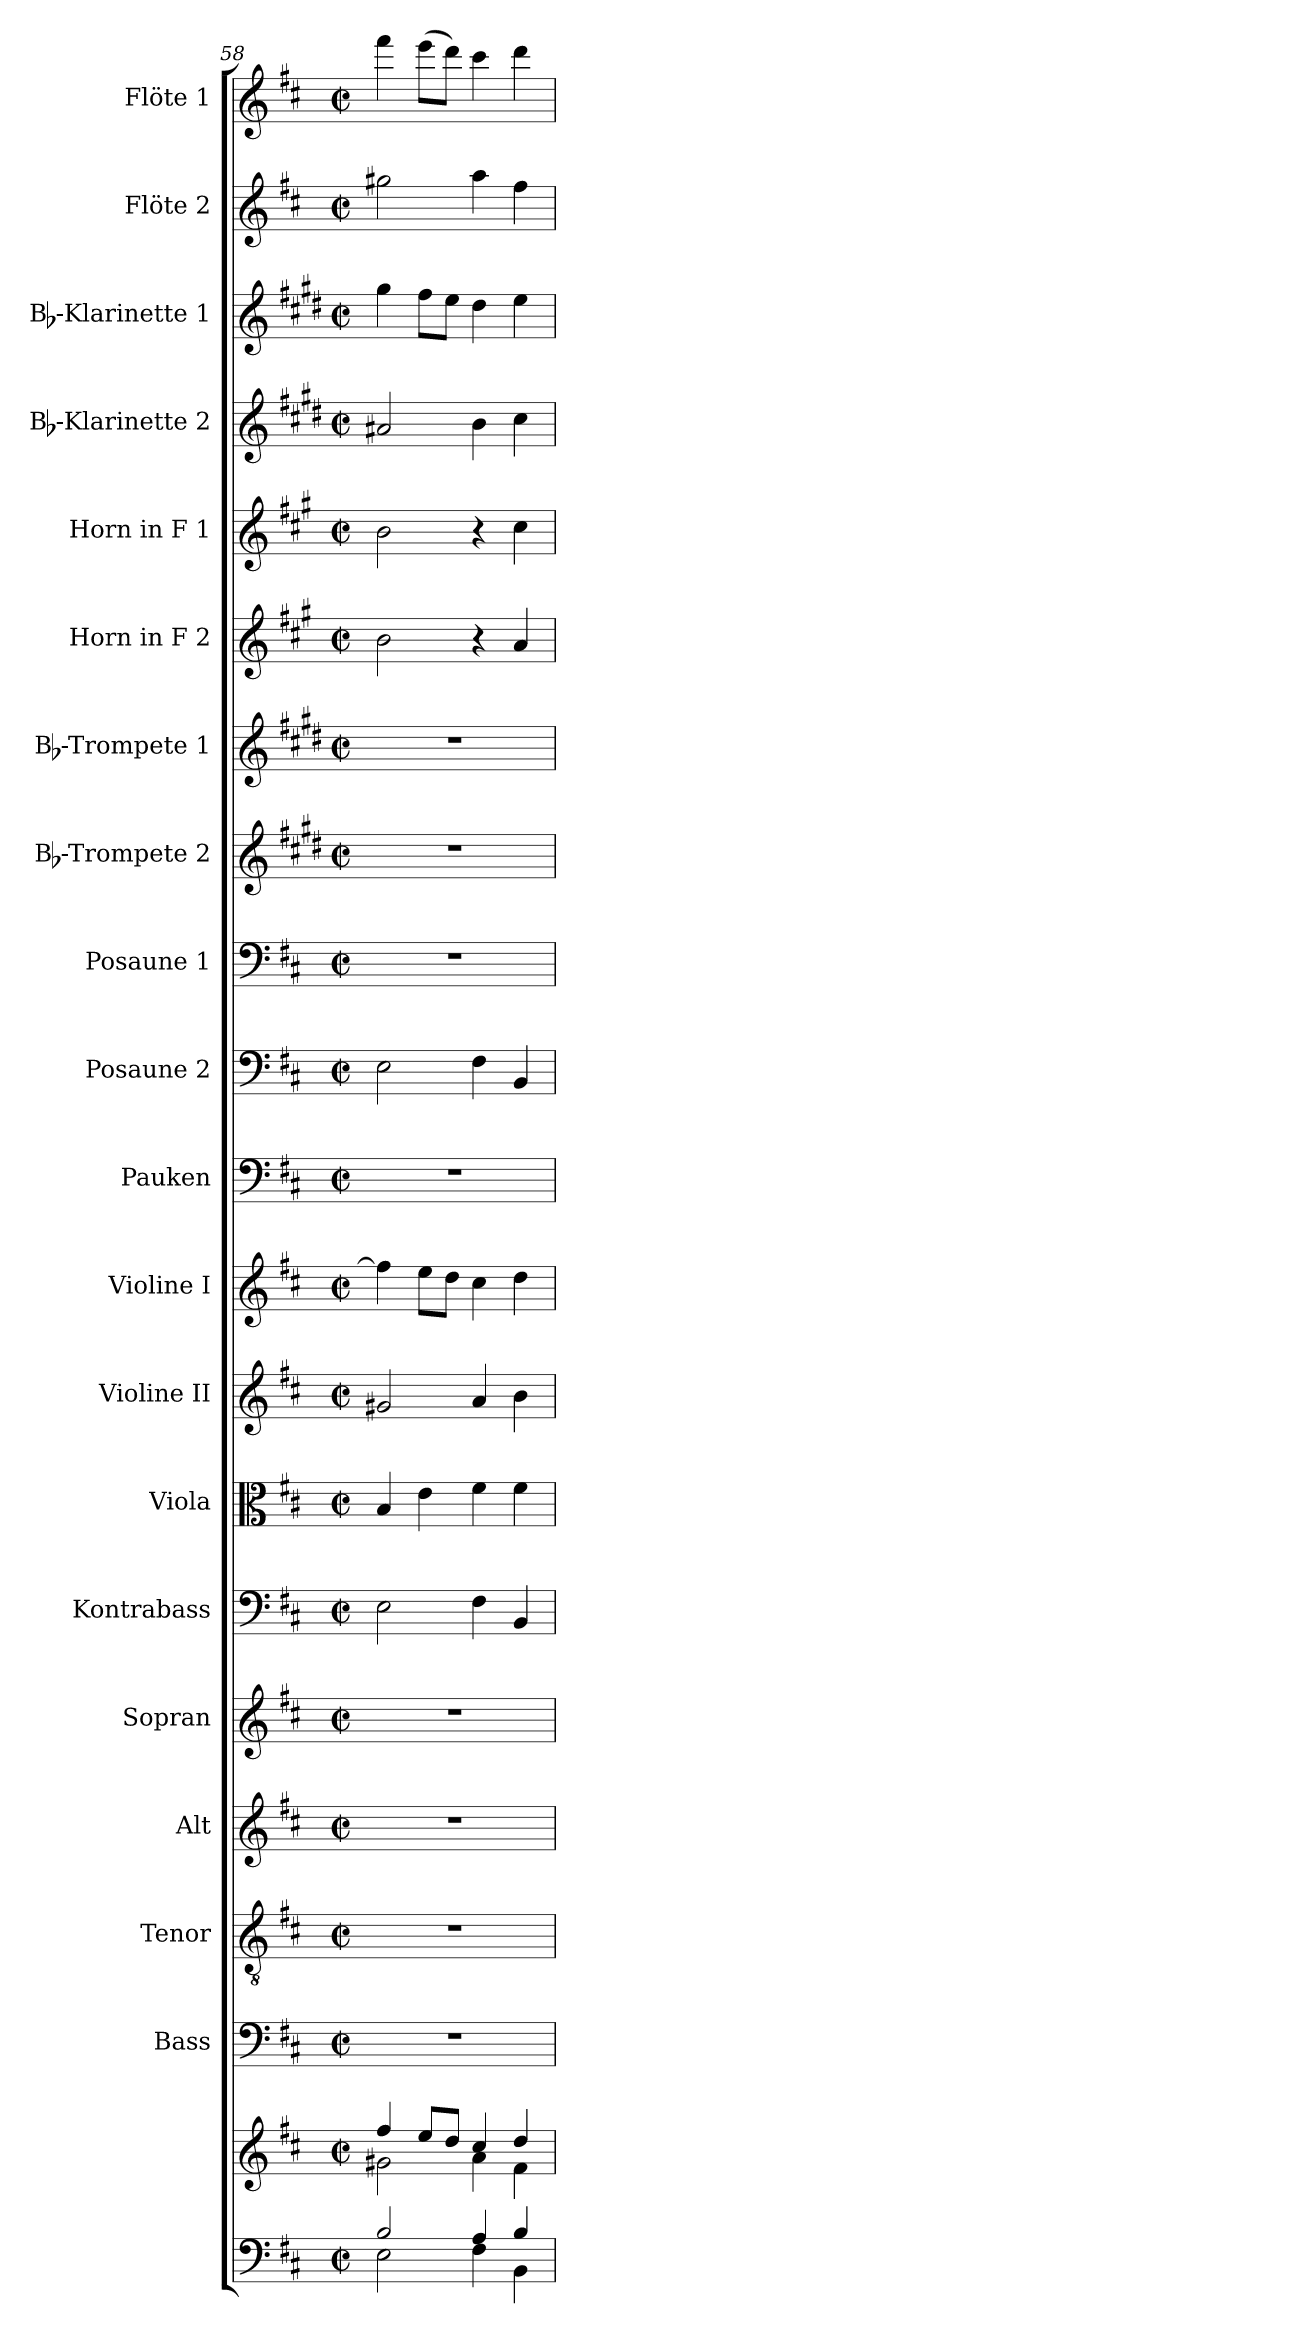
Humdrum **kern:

**kern	**kern	**kern	**kern	**kern	**kern	**kern	**kern	**kern	**kern	**kern	**kern	**kern	**kern	**kern	**kern	**kern	**kern	**kern	**kern	**kern
*part20	*part20	*part19	*part18	*part17	*part16	*part15	*part14	*part13	*part12	*part11	*part10	*part9	*part8	*part7	*part6	*part5	*part4	*part3	*part2	*part1
*staff21	*staff20	*staff19	*staff18	*staff17	*staff16	*staff15	*staff14	*staff13	*staff12	*staff11	*staff10	*staff9	*staff8	*staff7	*staff6	*staff5	*staff4	*staff3	*staff2	*staff1
*	*	*I"Bass	*I"Tenor	*I"Alt	*I"Sopran	*I"Kontrabass	*I"Viola	*I"Violine II	*I"Violine I	*I"Pauken	*I"Posaune 2	*I"Posaune 1	*I"Bb-Trompete 2	*I"Bb-Trompete 1	*I"Horn in F 2	*I"Horn in F 1	*I"Bb-Klarinette 2	*I"Bb-Klarinette 1	*I"Flöte 2	*I"Flöte 1
*	*	*I'B.	*I'T.	*I'A.	*I'S.	*I'Kb.	*I'Vla.	*I'Vl. II	*I'Vl. I	*I'Pk.	*I'Pos. 2	*I'Pos. 1	*I'Bb Trp. 2	*I'Bb Trp. 1	*	*	*I'Bb Kl. 2	*I'Bb Kl. 1	*I'Fl. 2	*I'Fl. 1
*clefF4	*clefG2	*clefF4	*clefGv2	*clefG2	*clefG2	*clefF4	*clefC3	*clefG2	*clefG2	*clefF4	*clefF4	*clefF4	*clefG2	*clefG2	*clefG2	*clefG2	*clefG2	*clefG2	*clefG2	*clefG2
*	*	*	*	*	*	*ITrd7c12	*	*	*	*	*	*	*ITrd1c2	*ITrd1c2	*ITrd4c7	*ITrd4c7	*ITrd1c2	*ITrd1c2	*	*
*k[f#c#]	*k[f#c#]	*k[f#c#]	*k[f#c#]	*k[f#c#]	*k[f#c#]	*k[f#c#]	*k[f#c#]	*k[f#c#]	*k[f#c#]	*k[f#c#]	*k[f#c#]	*k[f#c#]	*k[f#c#]	*k[f#c#]	*k[f#c#]	*k[f#c#]	*k[f#c#]	*k[f#c#]	*k[f#c#]	*k[f#c#]
*D:	*D:	*D:	*D:	*D:	*D:	*D:	*D:	*D:	*D:	*D:	*D:	*D:	*D:	*D:	*D:	*D:	*D:	*D:	*D:	*D:
*M2/2	*M2/2	*M2/2	*M2/2	*M2/2	*M2/2	*M2/2	*M2/2	*M2/2	*M2/2	*M2/2	*M2/2	*M2/2	*M2/2	*M2/2	*M2/2	*M2/2	*M2/2	*M2/2	*M2/2	*M2/2
*met(c|)	*met(c|)	*met(c|)	*met(c|)	*met(c|)	*met(c|)	*met(c|)	*met(c|)	*met(c|)	*met(c|)	*met(c|)	*met(c|)	*met(c|)	*met(c|)	*met(c|)	*met(c|)	*met(c|)	*met(c|)	*met(c|)	*met(c|)	*met(c|)
=58	=58	=58	=58	=58	=58	=58	=58	=58	=58	=58	=58	=58	=58	=58	=58	=58	=58	=58	=58	=58
*^	*^	*	*	*	*	*	*	*	*	*	*	*	*	*	*	*	*	*	*	*
2B/	2E\	4ff#/	2g#X\	1r	1r	1r	1r	2EE\	4B/	2g#X/	4ff#\]	1r	2E\	1r	1r	1r	2e\	2e\	2g#X/	4ff#\	2gg#X\	4fff#\
.	.	8ee/L	.	.	.	.	.	.	4e\	.	8ee\L	.	.	.	.	.	.	.	.	8ee\L	.	(>8eee\L
.	.	8dd/J	.	.	.	.	.	.	.	.	8dd\J	.	.	.	.	.	.	.	.	8dd\J	.	8ddd\J)
4A/	4F#\	4cc#/	4a\	.	.	.	.	4FF#\	4f#\	4a/	4cc#\	.	4F#\	.	.	.	4r	4r	4a\	4cc#\	4aa\	4ccc#\
4B/	4BB\	4dd/	4f#\	.	.	.	.	4BBB/	4f#\	4b\	4dd\	.	4BB/	.	.	.	4d/	4f#\	4b\	4dd\	4ff#\	4ddd\
*v	*v	*	*	*	*	*	*	*	*	*	*	*	*	*	*	*	*	*	*	*	*	*
*	*v	*v	*	*	*	*	*	*	*	*	*	*	*	*	*	*	*	*	*	*	*
=	=	=	=	=	=	=	=	=	=	=	=	=	=	=	=	=	=	=	=	=
*-	*-	*-	*-	*-	*-	*-	*-	*-	*-	*-	*-	*-	*-	*-	*-	*-	*-	*-	*-	*-
